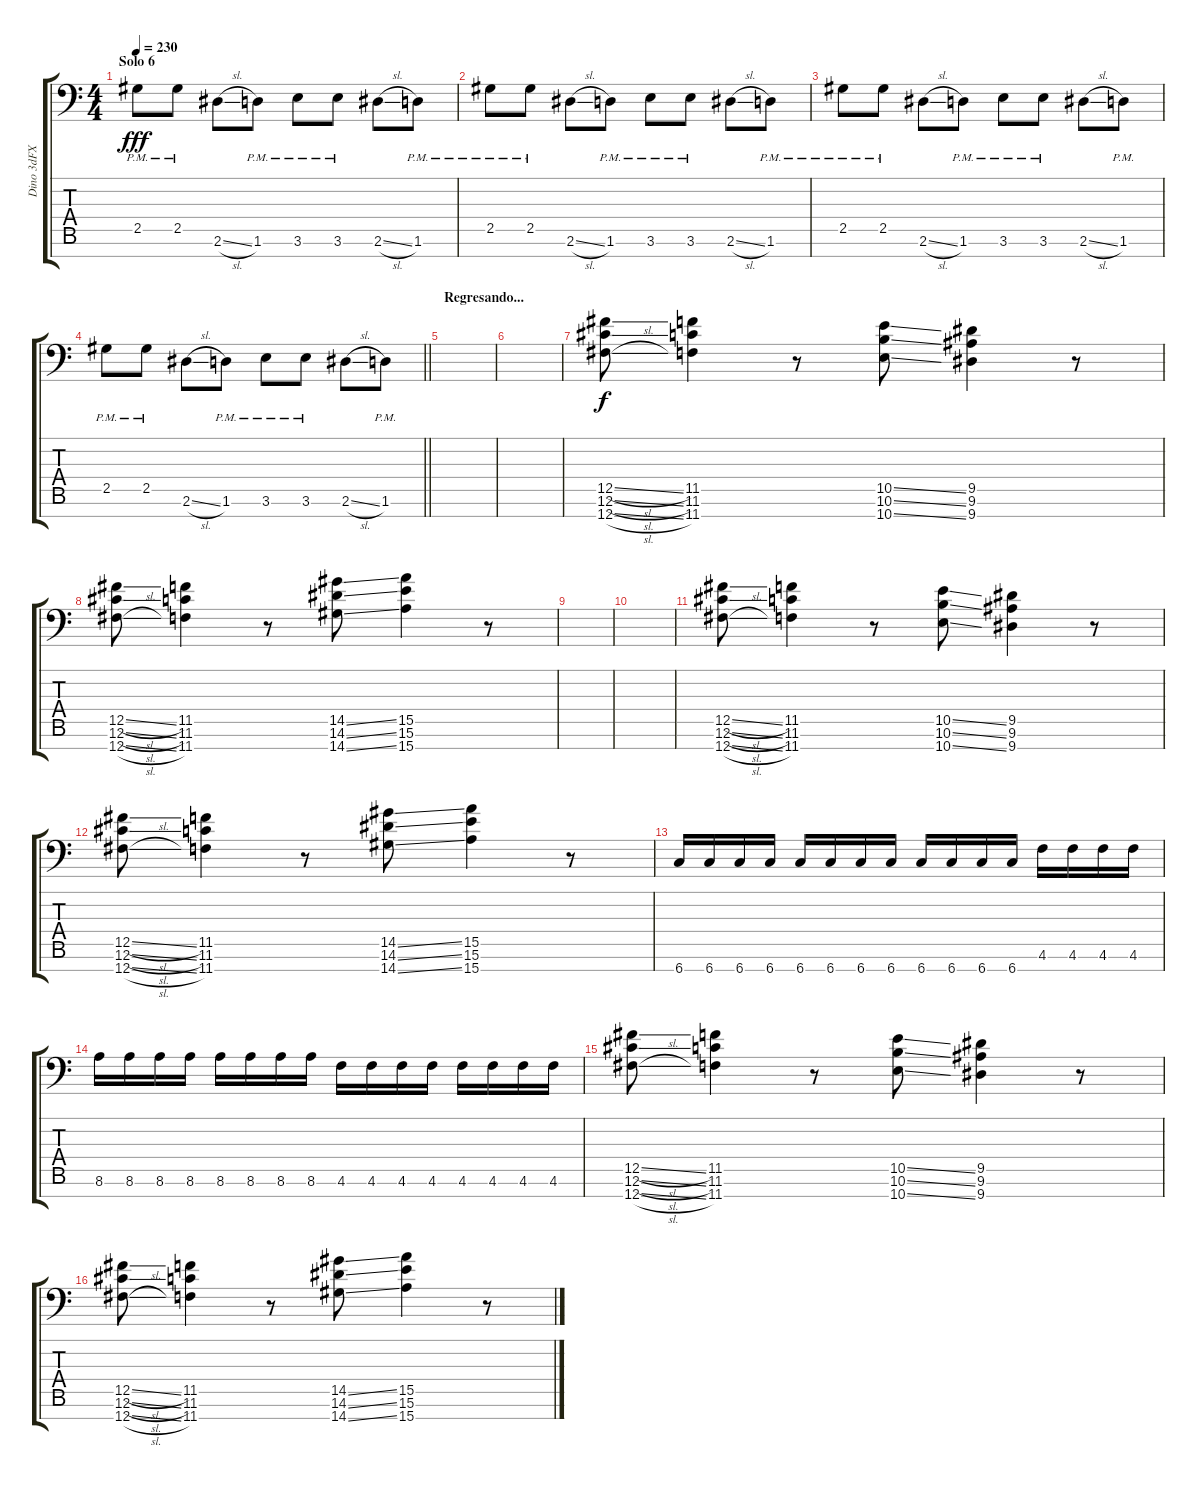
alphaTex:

\track ("Dino 3dFX" "Dino 3dFX") {instrument distortionguitar}
\staff {score tabs}
\tuning (Db4 Ab3 E3 B2 Gb2 Db2 Gb1) {hide}
\ts (4 4)
\section ("" "Solo 6")
\tempo 230
\clef f4
\ks c
2.5{pm}.8{dy fff} 2.5{pm}.8 2.6{sl}.8 1.6{pm}.8 3.6{pm}.8 3.6{pm}.8 2.6{sl}.8 1.6{pm}.8 |
2.5{pm}.8 2.5{pm}.8 2.6{sl}.8 1.6{pm}.8 3.6{pm}.8 3.6{pm}.8 2.6{sl}.8 1.6{pm}.8 |
2.5{pm}.8 2.5{pm}.8 2.6{sl}.8 1.6{pm}.8 3.6{pm}.8 3.6{pm}.8 2.6{sl}.8 1.6{pm}.8 |
\barLineRight lightlight
2.5{pm}.8 2.5{pm}.8 2.6{sl}.8 1.6{pm}.8 3.6{pm}.8 3.6{pm}.8 2.6{sl}.8 1.6{pm}.8 |
\section ("" "Regresando...")
|
|
(12.5{sl} 12.6{sl} 12.7{sl}).8{dy f} (11.5 11.6 11.7).4 r.8 (10.5{ss} 10.6{ss} 10.7{ss}).8 (9.5 9.6 9.7).4 r.8 |
(12.5{sl} 12.6{sl} 12.7{sl}).8 (11.5 11.6 11.7).4 r.8 (14.5{ss} 14.6{ss} 14.7{ss}).8 (15.5 15.6 15.7).4 r.8 |
|
|
(12.5{sl} 12.6{sl} 12.7{sl}).8 (11.5 11.6 11.7).4 r.8 (10.5{ss} 10.6{ss} 10.7{ss}).8 (9.5 9.6 9.7).4 r.8 |
(12.5{sl} 12.6{sl} 12.7{sl}).8 (11.5 11.6 11.7).4 r.8 (14.5{ss} 14.6{ss} 14.7{ss}).8 (15.5 15.6 15.7).4 r.8 |
6.7.16 6.7.16 6.7.16 6.7.16 6.7.16 6.7.16 6.7.16 6.7.16 6.7.16 6.7.16 6.7.16 6.7.16 4.6.16 4.6.16 4.6.16 4.6.16 |
8.6.16 8.6.16 8.6.16 8.6.16 8.6.16 8.6.16 8.6.16 8.6.16 4.6.16 4.6.16 4.6.16 4.6.16 4.6.16 4.6.16 4.6.16 4.6.16 |
(12.5{sl} 12.6{sl} 12.7{sl}).8 (11.5 11.6 11.7).4 r.8 (10.5{ss} 10.6{ss} 10.7{ss}).8 (9.5 9.6 9.7).4 r.8 |
(12.5{sl} 12.6{sl} 12.7{sl}).8 (11.5 11.6 11.7).4 r.8 (14.5{ss} 14.6{ss} 14.7{ss}).8 (15.5 15.6 15.7).4 r.8
